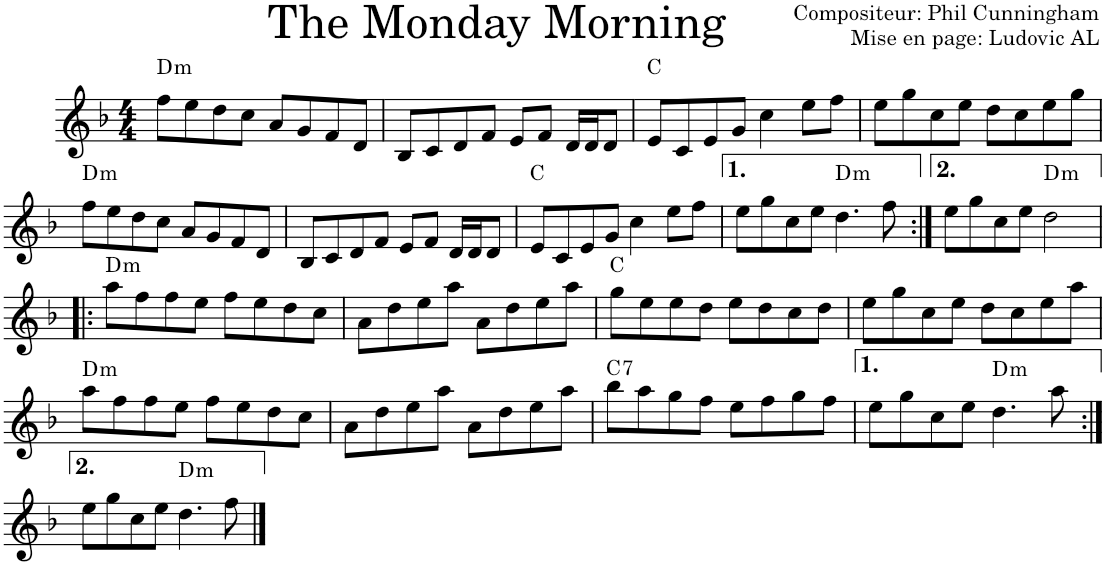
**kern	**harte
*part1	*part1
*staff1	*
*I"Voice	*
*I'V	*
*clefG2	*
*k[b-]	*
*M4/4	*
=1	=1
!	!LO:H:kt=m
8ff\L	D:min
8ee\	.
8dd\	.
8cc\J	.
8a/L	.
8g/	.
8f/	.
8d/J	.
=2	=2
8B-/L	.
8c/	.
8d/	.
8f/J	.
8e/L	.
8f/J	.
16d/LL	.
16d/J	.
8d/J	.
=3	=3
8e/L	C:maj
8c/	.
8e/	.
8g/J	.
4cc\	.
8ee\L	.
8ff\J	.
=4	=4
8ee\L	.
8gg\	.
8cc\	.
8ee\J	.
8dd\L	.
8cc\	.
8ee\	.
8gg\J	.
!!LO:LB:g=z
=5	=5
!	!LO:H:kt=m
8ff\L	D:min
8ee\	.
8dd\	.
8cc\J	.
8a/L	.
8g/	.
8f/	.
8d/J	.
=6	=6
8B-/L	.
8c/	.
8d/	.
8f/J	.
8e/L	.
8f/J	.
16d/LL	.
16d/J	.
8d/J	.
=7	=7
8e/L	C:maj
8c/	.
8e/	.
8g/J	.
4cc\	.
8ee\L	.
8ff\J	.
=8	=8
8ee\L	.
8gg\	.
8cc\	.
8ee\J	.
!	!LO:H:kt=m
4.dd\	D:min
8ff\	.
=9:|!	=9:|!
8ee\L	.
8gg\	.
8cc\	.
8ee\J	.
!	!LO:H:kt=m
2dd\	D:min
!!LO:LB:g=z
=10!|:	=10!|:
!	!LO:H:kt=m
8aa\L	D:min
8ff\	.
8ff\	.
8ee\J	.
8ff\L	.
8ee\	.
8dd\	.
8cc\J	.
=11	=11
8a\L	.
8dd\	.
8ee\	.
8aa\J	.
8a\L	.
8dd\	.
8ee\	.
8aa\J	.
=12	=12
8gg\L	C:maj
8ee\	.
8ee\	.
8dd\J	.
8ee\L	.
8dd\	.
8cc\	.
8dd\J	.
=13	=13
8ee\L	.
8gg\	.
8cc\	.
8ee\J	.
8dd\L	.
8cc\	.
8ee\	.
8aa\J	.
!!LO:LB:g=z
=14	=14
!	!LO:H:kt=m
8aa\L	D:min
8ff\	.
8ff\	.
8ee\J	.
8ff\L	.
8ee\	.
8dd\	.
8cc\J	.
=15	=15
8a\L	.
8dd\	.
8ee\	.
8aa\J	.
8a\L	.
8dd\	.
8ee\	.
8aa\J	.
=16	=16
!	!LO:H:kt=7
8bb-\L	C:7
8aa\	.
8gg\	.
8ff\J	.
8ee\L	.
8ff\	.
8gg\	.
8ff\J	.
=17	=17
8ee\L	.
8gg\	.
8cc\	.
8ee\J	.
!	!LO:H:kt=m
4.dd\	D:min
8aa\	.
!!LO:LB:g=z
=18:|!	=18:|!
8ee\L	.
8gg\	.
8cc\	.
8ee\J	.
!	!LO:H:kt=m
4.dd\	D:min
8ff\	.
==	==
*-	*-
